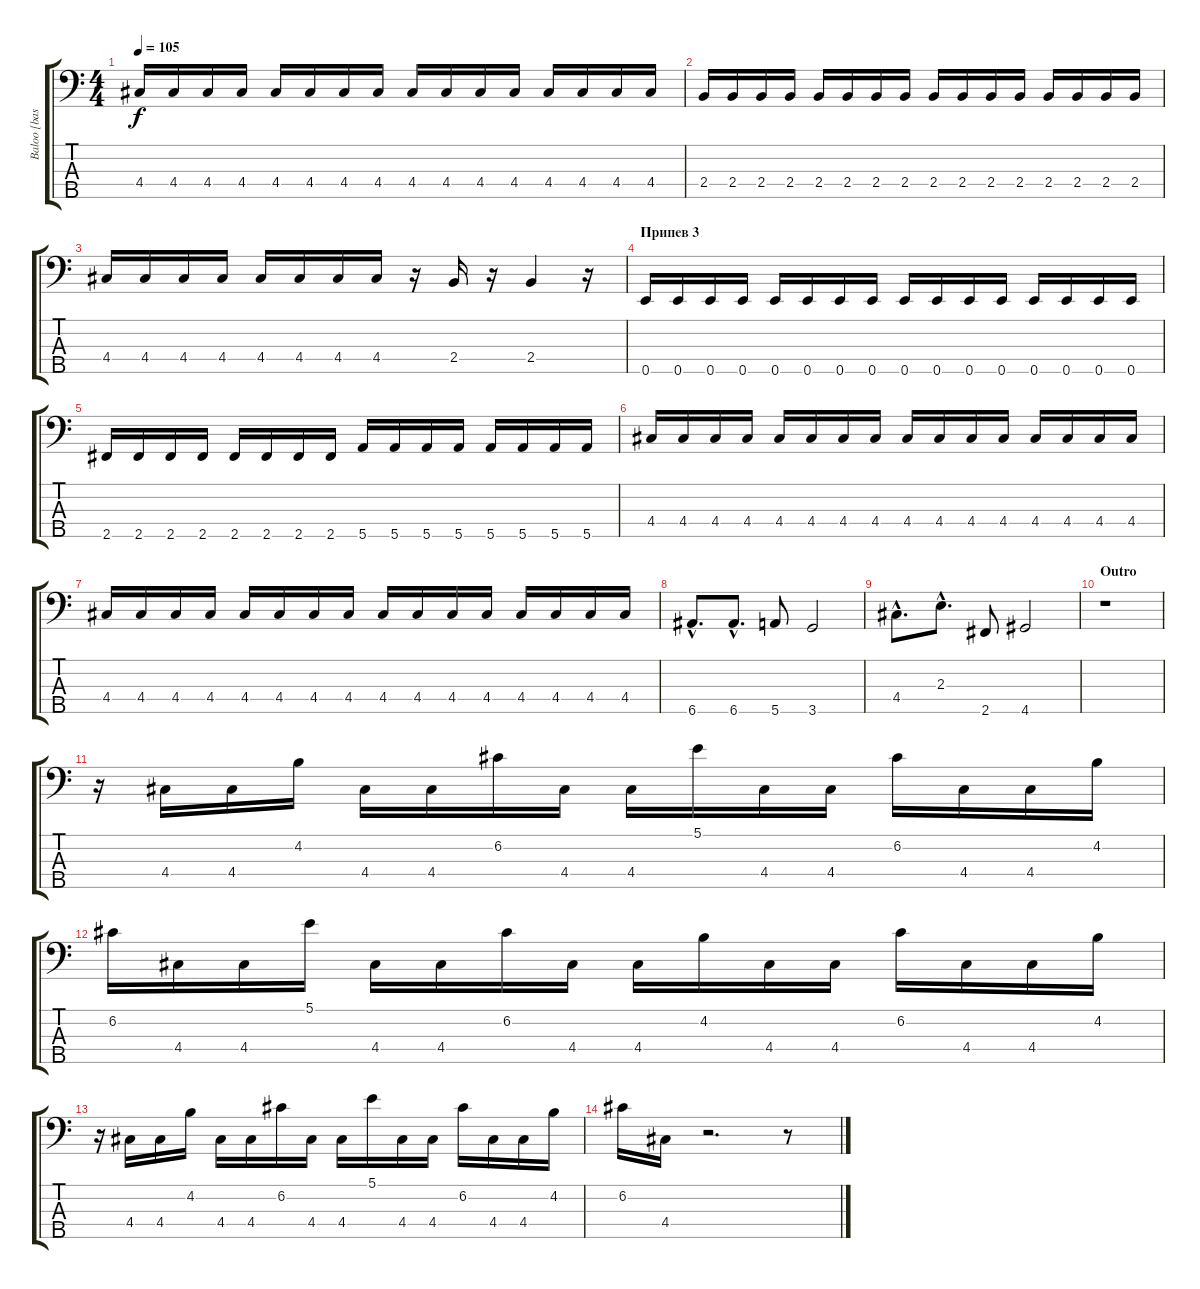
\track ("Baloo [bass]" "Baloo [bas") {instrument electricbassfinger}
\staff {score tabs}
\tuning (B2 G2 D2 A1 E1) {hide}
\ts (4 4)
\tempo 105
\clef f4
\ks c
4.4.16{dy f} 4.4.16 4.4.16 4.4.16 4.4.16 4.4.16 4.4.16 4.4.16 4.4.16 4.4.16 4.4.16 4.4.16 4.4.16 4.4.16 4.4.16 4.4.16 |
2.4.16 2.4.16 2.4.16 2.4.16 2.4.16 2.4.16 2.4.16 2.4.16 2.4.16 2.4.16 2.4.16 2.4.16 2.4.16 2.4.16 2.4.16 2.4.16 |
4.4.16 4.4.16 4.4.16 4.4.16 4.4.16 4.4.16 4.4.16 4.4.16 r.16 2.4.16 r.16 2.4.4 r.16 |
\section ("" "Припев 3")
0.5.16 0.5.16 0.5.16 0.5.16 0.5.16 0.5.16 0.5.16 0.5.16 0.5.16 0.5.16 0.5.16 0.5.16 0.5.16 0.5.16 0.5.16 0.5.16 |
2.5.16 2.5.16 2.5.16 2.5.16 2.5.16 2.5.16 2.5.16 2.5.16 5.5.16 5.5.16 5.5.16 5.5.16 5.5.16 5.5.16 5.5.16 5.5.16 |
4.4.16 4.4.16 4.4.16 4.4.16 4.4.16 4.4.16 4.4.16 4.4.16 4.4.16 4.4.16 4.4.16 4.4.16 4.4.16 4.4.16 4.4.16 4.4.16 |
4.4.16 4.4.16 4.4.16 4.4.16 4.4.16 4.4.16 4.4.16 4.4.16 4.4.16 4.4.16 4.4.16 4.4.16 4.4.16 4.4.16 4.4.16 4.4.16 |
6.5{hac}.8{d} 6.5{hac}.8{d} 5.5.8 3.5.2 |
4.4{hac}.8{d} 2.3{hac}.8{d} 2.5.8 4.5.2 |
\section ("" "Outro")
r.1 |
r.16 4.4.16 4.4.16 4.2.16 4.4.16 4.4.16 6.2.16 4.4.16 4.4.16 5.1.16 4.4.16 4.4.16 6.2.16 4.4.16 4.4.16 4.2.16 |
6.2.16 4.4.16 4.4.16 5.1.16 4.4.16 4.4.16 6.2.16 4.4.16 4.4.16 4.2.16 4.4.16 4.4.16 6.2.16 4.4.16 4.4.16 4.2.16 |
r.16 4.4.16 4.4.16 4.2.16 4.4.16 4.4.16 6.2.16 4.4.16 4.4.16 5.1.16 4.4.16 4.4.16 6.2.16 4.4.16 4.4.16 4.2.16 |
6.2.16 4.4.16 r.2{d} r.8
